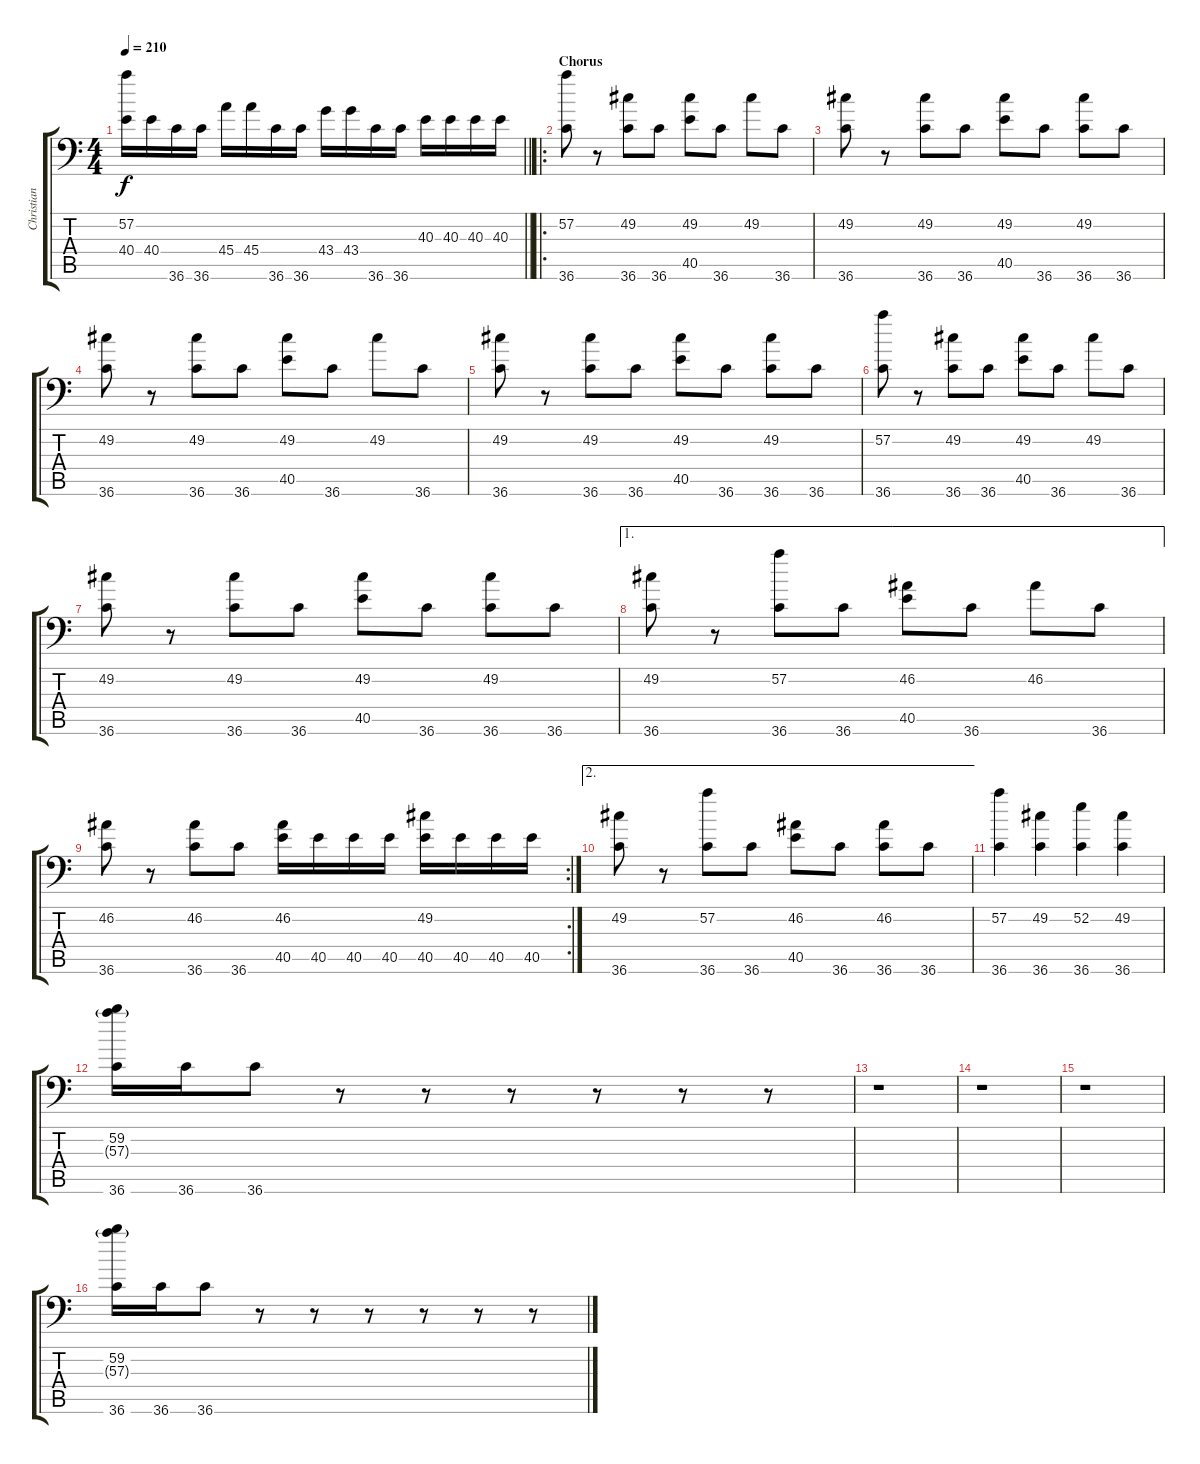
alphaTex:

\track ("Christian \"CC\" Coma" "Christian ") {instrument acousticgrandpiano}
\staff {score tabs}
\tuning (C-1 C-1 C-1 C-1 C-1 C-1) {hide}
\ts (4 4)
\tempo 210
\clef f4
\barLineRight lightlight
\ks c
(57.2 40.4).16{dy f} 40.4.16 36.6.16 36.6.16 45.4.16 45.4.16 36.6.16 36.6.16 43.4.16 43.4.16 36.6.16 36.6.16 40.3.16 40.3.16 40.3.16 40.3.16 |
\ro
\section ("" "Chorus")
(57.2 36.6).8 r.8 (49.2 36.6).8 36.6.8 (49.2 40.5).8 36.6.8 49.2.8 36.6.8 |
(49.2 36.6).8 r.8 (49.2 36.6).8 36.6.8 (49.2 40.5).8 36.6.8 (49.2 36.6).8 36.6.8 |
(49.2 36.6).8 r.8 (49.2 36.6).8 36.6.8 (49.2 40.5).8 36.6.8 49.2.8 36.6.8 |
(49.2 36.6).8 r.8 (49.2 36.6).8 36.6.8 (49.2 40.5).8 36.6.8 (49.2 36.6).8 36.6.8 |
(57.2 36.6).8 r.8 (49.2 36.6).8 36.6.8 (49.2 40.5).8 36.6.8 49.2.8 36.6.8 |
(49.2 36.6).8 r.8 (49.2 36.6).8 36.6.8 (49.2 40.5).8 36.6.8 (49.2 36.6).8 36.6.8 |
\ae 1
(49.2 36.6).8 r.8 (57.2 36.6).8 36.6.8 (46.2 40.5).8 36.6.8 46.2.8 36.6.8 |
\rc 2
(46.2 36.6).8 r.8 (46.2 36.6).8 36.6.8 (46.2 40.5).16 40.5.16 40.5.16 40.5.16 (49.2 40.5).16 40.5.16 40.5.16 40.5.16 |
\ae 2
(49.2 36.6).8 r.8 (57.2 36.6).8 36.6.8 (46.2 40.5).8 36.6.8 (46.2 36.6).8 36.6.8 |
(57.2 36.6).4 (49.2 36.6).4 (52.2 36.6).4 (49.2 36.6).4 |
(59.2 57.3{g} 36.6).16 36.6.16 36.6.8 r.8 r.8 r.8 r.8 r.8 r.8 |
r.1 |
r.1 |
r.1 |
(59.2 57.3{g} 36.6).16 36.6.16 36.6.8 r.8 r.8 r.8 r.8 r.8 r.8
